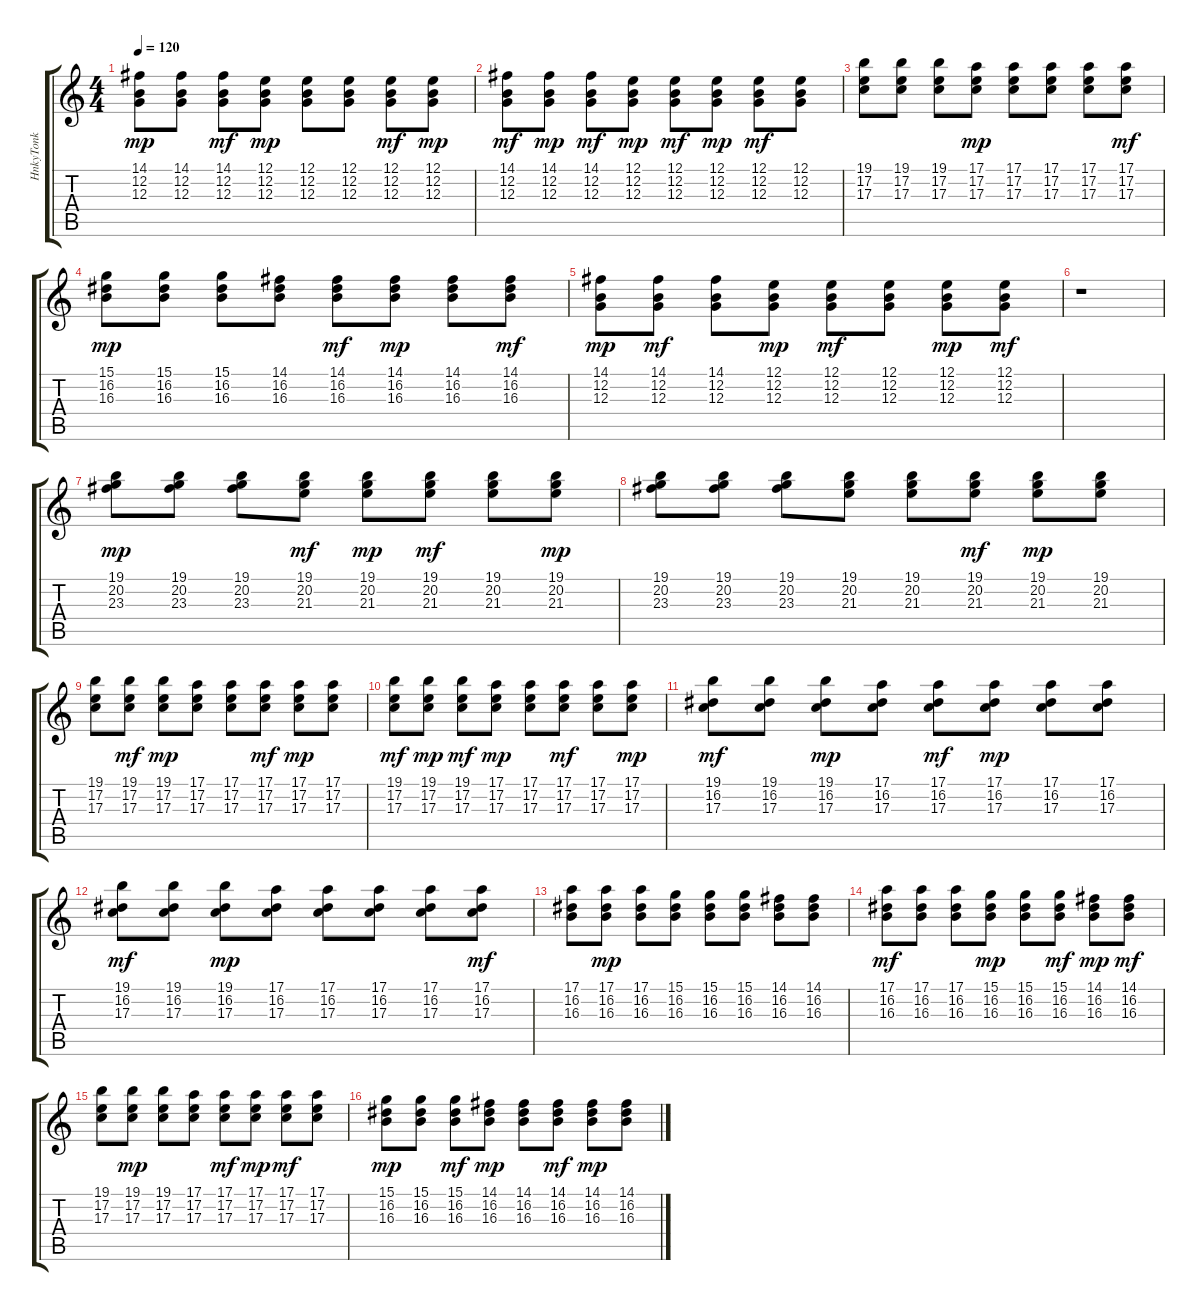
\track ("HnkyTonk" "HnkyTonk") {instrument honkytonkpiano}
\staff {score tabs}
\tuning (E4 B3 G3 D3 A2 E2) {hide}
\ts (4 4)
\tempo 120
\clef g2
\ks c
(14.1 12.2 12.3).8{dy mp} (14.1 12.2 12.3).8 (14.1 12.2 12.3).8{dy mf} (12.1 12.2 12.3).8{dy mp} (12.1 12.2 12.3).8 (12.1 12.2 12.3).8 (12.1 12.2 12.3).8{dy mf} (12.1 12.2 12.3).8{dy mp} |
(14.1 12.2 12.3).8{dy mf} (14.1 12.2 12.3).8{dy mp} (14.1 12.2 12.3).8{dy mf} (12.1 12.2 12.3).8{dy mp} (12.1 12.2 12.3).8{dy mf} (12.1 12.2 12.3).8{dy mp} (12.1 12.2 12.3).8{dy mf} (12.1 12.2 12.3).8 |
(19.1 17.2 17.3).8 (19.1 17.2 17.3).8 (19.1 17.2 17.3).8 (17.1 17.2 17.3).8{dy mp} (17.1 17.2 17.3).8 (17.1 17.2 17.3).8 (17.1 17.2 17.3).8 (17.1 17.2 17.3).8{dy mf} |
(15.1 16.2 16.3).8{dy mp} (15.1 16.2 16.3).8 (15.1 16.2 16.3).8 (14.1 16.2 16.3).8 (14.1 16.2 16.3).8{dy mf} (14.1 16.2 16.3).8{dy mp} (14.1 16.2 16.3).8 (14.1 16.2 16.3).8{dy mf} |
(14.1 12.2 12.3).8{dy mp} (14.1 12.2 12.3).8{dy mf} (14.1 12.2 12.3).8 (12.1 12.2 12.3).8{dy mp} (12.1 12.2 12.3).8{dy mf} (12.1 12.2 12.3).8 (12.1 12.2 12.3).8{dy mp} (12.1 12.2 12.3).8{dy mf} |
r.1 |
(19.1 20.2 23.3).8{dy mp} (19.1 20.2 23.3).8 (19.1 20.2 23.3).8 (19.1 20.2 21.3).8{dy mf} (19.1 20.2 21.3).8{dy mp} (19.1 20.2 21.3).8{dy mf} (19.1 20.2 21.3).8 (19.1 20.2 21.3).8{dy mp} |
(19.1 20.2 23.3).8 (19.1 20.2 23.3).8 (19.1 20.2 23.3).8 (19.1 20.2 21.3).8 (19.1 20.2 21.3).8 (19.1 20.2 21.3).8{dy mf} (19.1 20.2 21.3).8{dy mp} (19.1 20.2 21.3).8 |
(19.1 17.2 17.3).8 (19.1 17.2 17.3).8{dy mf} (19.1 17.2 17.3).8{dy mp} (17.1 17.2 17.3).8 (17.1 17.2 17.3).8 (17.1 17.2 17.3).8{dy mf} (17.1 17.2 17.3).8{dy mp} (17.1 17.2 17.3).8 |
(19.1 17.2 17.3).8{dy mf} (19.1 17.2 17.3).8{dy mp} (19.1 17.2 17.3).8{dy mf} (17.1 17.2 17.3).8{dy mp} (17.1 17.2 17.3).8 (17.1 17.2 17.3).8{dy mf} (17.1 17.2 17.3).8 (17.1 17.2 17.3).8{dy mp} |
(19.1 16.2 17.3).8{dy mf} (19.1 16.2 17.3).8 (19.1 16.2 17.3).8{dy mp} (17.1 16.2 17.3).8 (17.1 16.2 17.3).8{dy mf} (17.1 16.2 17.3).8{dy mp} (17.1 16.2 17.3).8 (17.1 16.2 17.3).8 |
(19.1 16.2 17.3).8{dy mf} (19.1 16.2 17.3).8 (19.1 16.2 17.3).8{dy mp} (17.1 16.2 17.3).8 (17.1 16.2 17.3).8 (17.1 16.2 17.3).8 (17.1 16.2 17.3).8 (17.1 16.2 17.3).8{dy mf} |
(17.1 16.2 16.3).8 (17.1 16.2 16.3).8{dy mp} (17.1 16.2 16.3).8 (15.1 16.2 16.3).8 (15.1 16.2 16.3).8 (15.1 16.2 16.3).8 (14.1 16.2 16.3).8 (14.1 16.2 16.3).8 |
(17.1 16.2 16.3).8{dy mf} (17.1 16.2 16.3).8 (17.1 16.2 16.3).8 (15.1 16.2 16.3).8{dy mp} (15.1 16.2 16.3).8 (15.1 16.2 16.3).8{dy mf} (14.1 16.2 16.3).8{dy mp} (14.1 16.2 16.3).8{dy mf} |
(19.1 17.2 17.3).8 (19.1 17.2 17.3).8{dy mp} (19.1 17.2 17.3).8 (17.1 17.2 17.3).8 (17.1 17.2 17.3).8{dy mf} (17.1 17.2 17.3).8{dy mp} (17.1 17.2 17.3).8{dy mf} (17.1 17.2 17.3).8 |
(15.1 16.2 16.3).8{dy mp} (15.1 16.2 16.3).8 (15.1 16.2 16.3).8{dy mf} (14.1 16.2 16.3).8{dy mp} (14.1 16.2 16.3).8 (14.1 16.2 16.3).8{dy mf} (14.1 16.2 16.3).8{dy mp} (14.1 16.2 16.3).8
